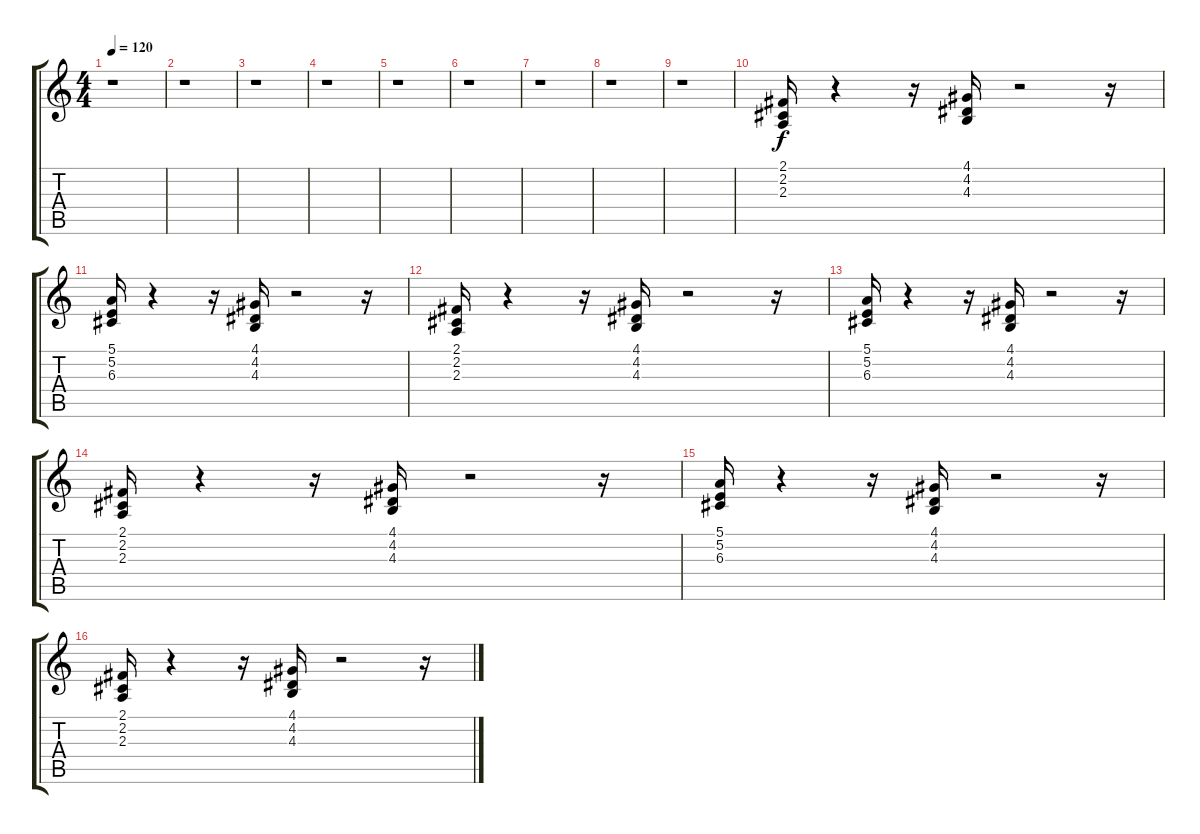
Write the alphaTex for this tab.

\track "" {instrument synthstrings1}
\staff {score tabs}
\tuning (E4 B3 G3 D3 A2 E2) {hide}
\ts (4 4)
\tempo 120
\clef g2
\ks c
r.1{dy f instrument synthstrings1} |
r.1 |
r.1 |
r.1 |
r.1 |
r.1 |
r.1 |
r.1 |
r.1 |
(2.1 2.2 2.3).16 r.4 r.16 (4.1 4.2 4.3).16 r.2 r.16 |
(5.1 5.2 6.3).16 r.4 r.16 (4.1 4.2 4.3).16 r.2 r.16 |
(2.1 2.2 2.3).16 r.4 r.16 (4.1 4.2 4.3).16 r.2 r.16 |
(5.1 5.2 6.3).16 r.4 r.16 (4.1 4.2 4.3).16 r.2 r.16 |
(2.1 2.2 2.3).16 r.4 r.16 (4.1 4.2 4.3).16 r.2 r.16 |
(5.1 5.2 6.3).16 r.4 r.16 (4.1 4.2 4.3).16 r.2 r.16 |
(2.1 2.2 2.3).16 r.4 r.16 (4.1 4.2 4.3).16 r.2 r.16
